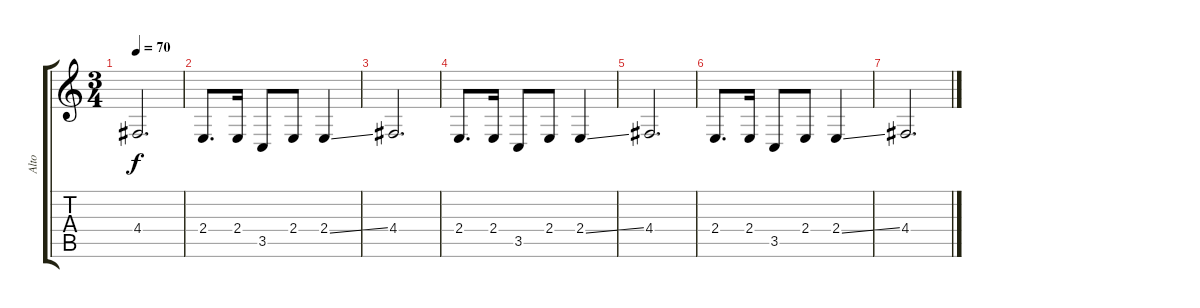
\track ("Alto" "Alto") {instrument voiceoohs}
\staff {score tabs}
\tuning (E4 B3 G3 D3 A2 E2) {hide}
\ts (3 4)
\tempo 70
\clef g2
\ks c
4.4.2{d dy f} |
2.4.8{d} 2.4.16 3.5.8 2.4.8 2.4{ss}.4 |
4.4.2{d} |
2.4.8{d} 2.4.16 3.5.8 2.4.8 2.4{ss}.4 |
4.4.2{d} |
2.4.8{d} 2.4.16 3.5.8 2.4.8 2.4{ss}.4 |
4.4.2{d}
